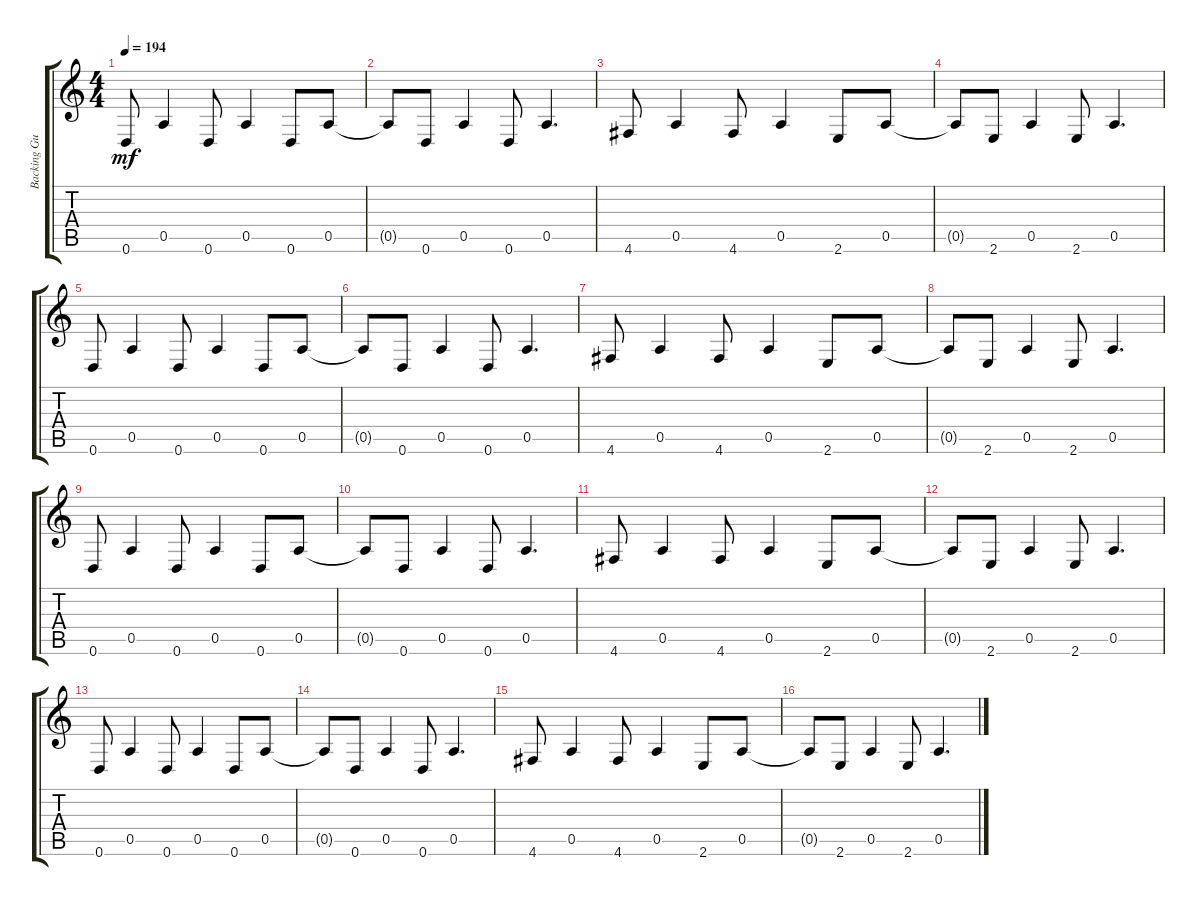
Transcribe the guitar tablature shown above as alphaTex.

\track ("Backing Guitar" "Backing Gu") {instrument distortionguitar}
\staff {score tabs}
\tuning (D4 A3 G3 D3 A2 D2) {hide}
\ts (4 4)
\tempo 194
\clef g2
\ks c
0.6.8{dy mf} 0.5.4 0.6.8 0.5.4 0.6.8 0.5.8 |
0.5{t}.8 0.6.8 0.5.4 0.6.8 0.5.4{d} |
4.6.8 0.5.4 4.6.8 0.5.4 2.6.8 0.5.8 |
0.5{t}.8 2.6.8 0.5.4 2.6.8 0.5.4{d} |
0.6.8 0.5.4 0.6.8 0.5.4 0.6.8 0.5.8 |
0.5{t}.8 0.6.8 0.5.4 0.6.8 0.5.4{d} |
4.6.8 0.5.4 4.6.8 0.5.4 2.6.8 0.5.8 |
0.5{t}.8 2.6.8 0.5.4 2.6.8 0.5.4{d} |
0.6.8 0.5.4 0.6.8 0.5.4 0.6.8 0.5.8 |
0.5{t}.8 0.6.8 0.5.4 0.6.8 0.5.4{d} |
4.6.8 0.5.4 4.6.8 0.5.4 2.6.8 0.5.8 |
0.5{t}.8 2.6.8 0.5.4 2.6.8 0.5.4{d} |
0.6.8 0.5.4 0.6.8 0.5.4 0.6.8 0.5.8 |
0.5{t}.8 0.6.8 0.5.4 0.6.8 0.5.4{d} |
4.6.8 0.5.4 4.6.8 0.5.4 2.6.8 0.5.8 |
0.5{t}.8 2.6.8 0.5.4 2.6.8 0.5.4{d}
